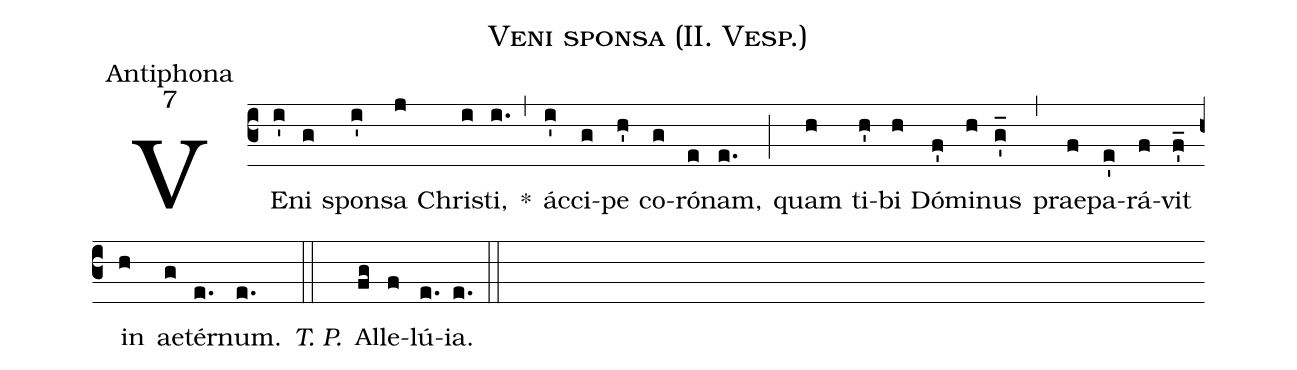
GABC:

name:Veni sponsa (II. Vesp.);
office-part:Antiphona;
mode:7;
%%
(c3) VE(i')ni(g) spon(i')sa(j) Chri(i)sti,(i.) *(,) ác(i')ci(g)pe(h') co(g)ró(e)nam,(e.) (;) quam(h) ti(h')bi(h) Dó(f')mi(h)nus(g'_) (,) prae(f)pa(e')rá(f)vit(f'_) in(h) ae(g)tér(e.)num.(e.) <i>T. P.</i>(::) Al(fg)le(f)lú(e.)ia.(e.) (::)
